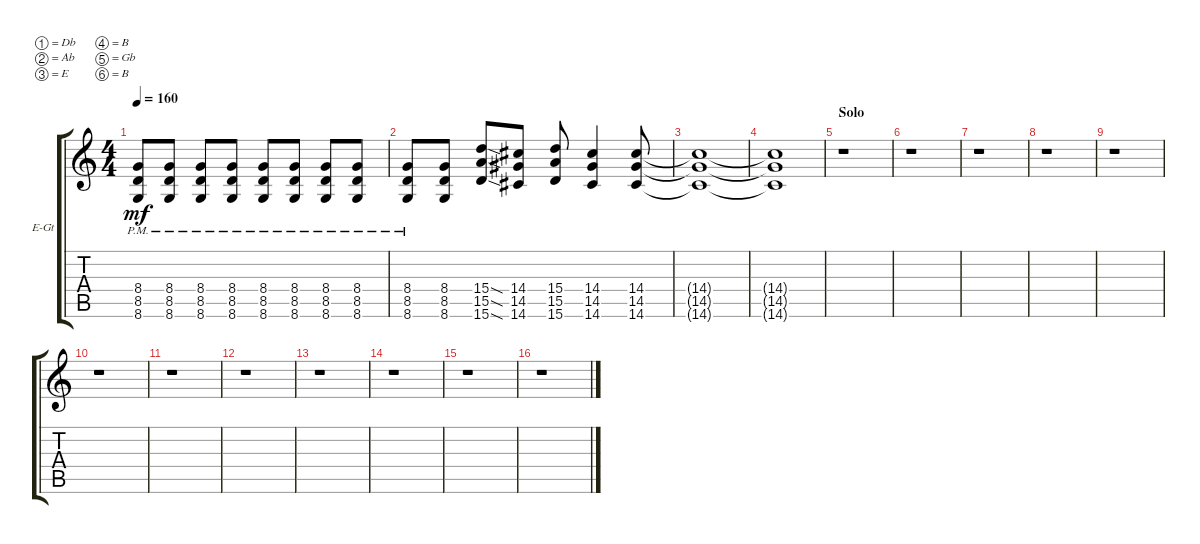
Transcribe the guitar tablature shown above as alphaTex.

\defaultSystemsLayout 4
\bracketExtendMode groupsimilarinstruments
\firstSystemTrackNameOrientation horizontal
\otherSystemsTrackNameOrientation horizontal
\track ("Electric Guitar" "E-Gt") {instrument distortionguitar}
\staff {score tabs}
\tuning (Db4 Ab3 E3 B2 Gb2 B1)
\ts (4 4)
\tempo 160
\clef g2
\ks c
(8.4 8.5 8.6{pm}).8{dy mf} (8.6 8.5 8.4{pm}).8 (8.4{pm} 8.5 8.6).8 (8.6 8.5 8.4{pm}).8 (8.4{pm} 8.5 8.6).8 (8.6 8.5 8.4{pm}).8 (8.4{pm} 8.5 8.6).8 (8.6 8.5 8.4{pm}).8 |
(8.4 8.5 8.6{pm}).8 (8.4 8.5 8.6).8 (15.6{sod} 15.5{sod} 15.4{sod}).8 (14.4 14.5 14.6).8 (15.6 15.5 15.4).8 (14.4 14.5 14.6).4 (14.6 14.5 14.4).8 |
(14.6{t} 14.5{t} 14.4{t}).1 |
(14.6{t} 14.5{t} 14.4{t}).1 |
\section ("" "Solo")
r.1 |
r.1 |
r.1 |
r.1 |
r.1 |
r.1 |
r.1 |
r.1 |
r.1 |
r.1 |
r.1 |
r.1
